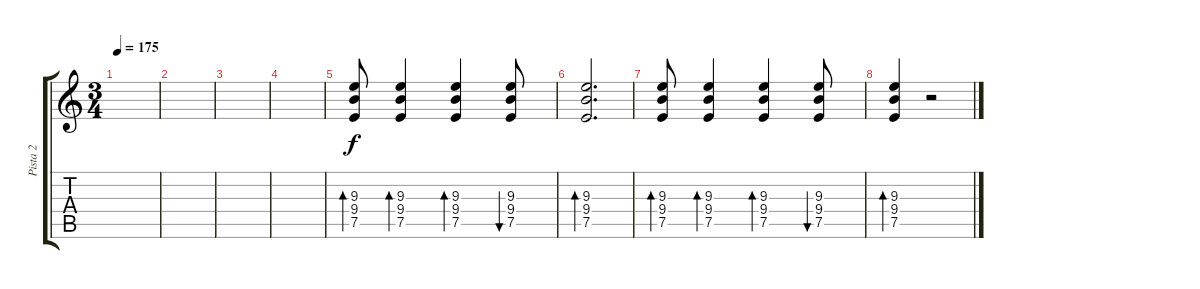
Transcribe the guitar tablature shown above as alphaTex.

\track ("Pista 2" "Pista 2") {instrument acousticguitarnylon}
\staff {score tabs}
\tuning (E4 B3 G3 D3 A2 E2) {hide}
\ts (3 4)
\tempo 175
\clef g2
\ks c
|
|
|
|
(9.3 9.4 7.5).8{bd 60} (9.3 9.4 7.5).4{bd 60} (9.3 9.4 7.5).4{bd 60} (9.3 9.4 7.5).8{bu 60} |
(9.3 9.4 7.5).2{d bd 60} |
(9.3 9.4 7.5).8{bd 60} (9.3 9.4 7.5).4{bd 60} (9.3 9.4 7.5).4{bd 60} (9.3 9.4 7.5).8{bu 60} |
(9.3 9.4 7.5).4{bd 60} r.2
